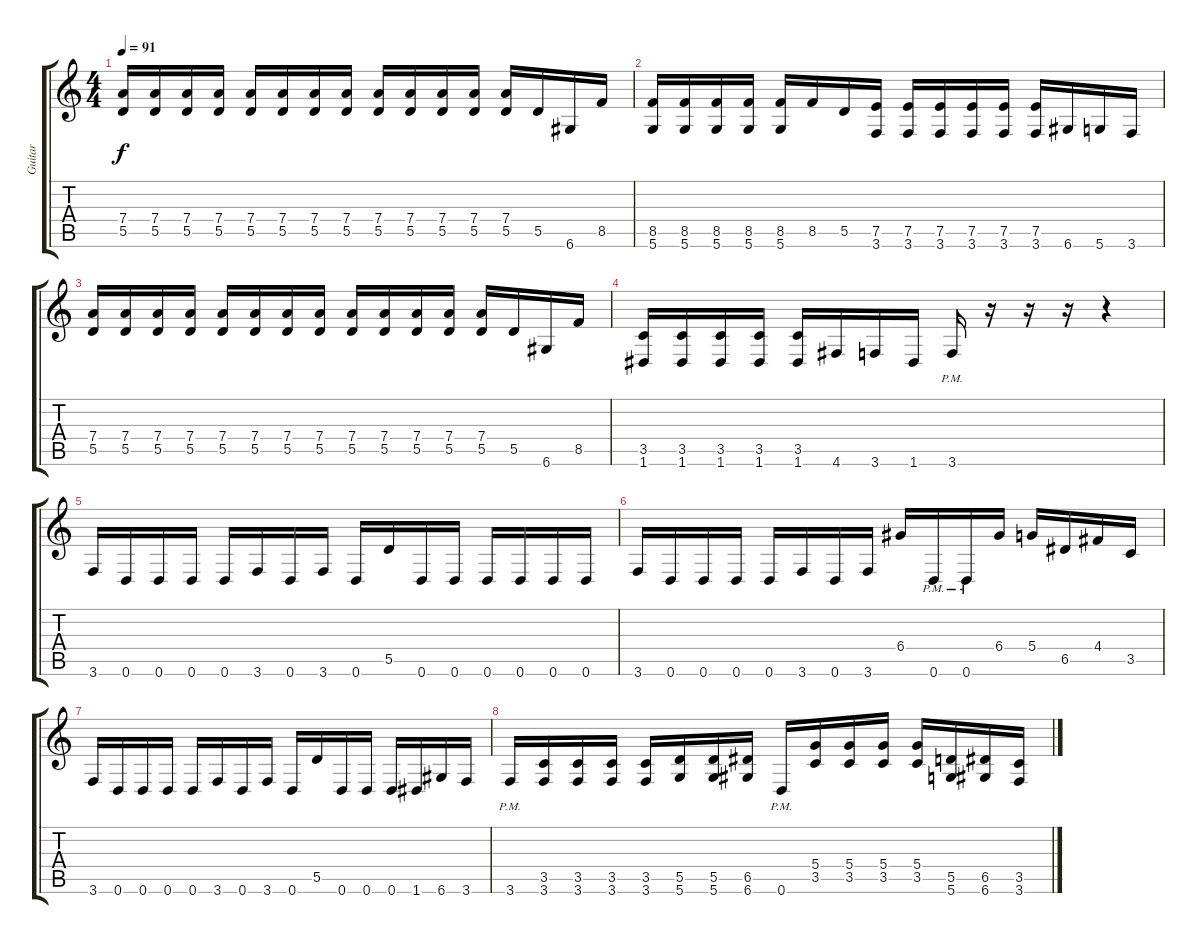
\track ("Guitar" "Guitar") {instrument distortionguitar}
\staff {score tabs}
\tuning (E4 B3 G3 D3 A2 D2) {hide}
\ts (4 4)
\tempo 91
\clef g2
\ks c
(7.4 5.5).16{dy f} (7.4 5.5).16 (7.4 5.5).16 (7.4 5.5).16 (7.4 5.5).16 (7.4 5.5).16 (7.4 5.5).16 (7.4 5.5).16 (7.4 5.5).16 (7.4 5.5).16 (7.4 5.5).16 (7.4 5.5).16 (7.4 5.5).16 5.5.16 6.6.16 8.5.16 |
(8.5 5.6).16 (8.5 5.6).16 (8.5 5.6).16 (8.5 5.6).16 (8.5 5.6).16 8.5.16 5.5.16 (7.5 3.6).16 (7.5 3.6).16 (7.5 3.6).16 (7.5 3.6).16 (7.5 3.6).16 (7.5 3.6).16 6.6.16 5.6.16 3.6.16 |
(7.4 5.5).16 (7.4 5.5).16 (7.4 5.5).16 (7.4 5.5).16 (7.4 5.5).16 (7.4 5.5).16 (7.4 5.5).16 (7.4 5.5).16 (7.4 5.5).16 (7.4 5.5).16 (7.4 5.5).16 (7.4 5.5).16 (7.4 5.5).16 5.5.16 6.6.16 8.5.16 |
(3.5 1.6).16 (3.5 1.6).16 (3.5 1.6).16 (3.5 1.6).16 (3.5 1.6).16 4.6.16 3.6.16 1.6.16 3.6{pm}.16 r.16 r.16 r.16 r.4 |
3.6.16 0.6.16 0.6.16 0.6.16 0.6.16 3.6.16 0.6.16 3.6.16 0.6.16 5.5.16 0.6.16 0.6.16 0.6.16 0.6.16 0.6.16 0.6.16 |
3.6.16 0.6.16 0.6.16 0.6.16 0.6.16 3.6.16 0.6.16 3.6.16 6.4.16 0.6{pm}.16 0.6{pm}.16 6.4.16 5.4.16 6.5.16 4.4.16 3.5.16 |
3.6.16 0.6.16 0.6.16 0.6.16 0.6.16 3.6.16 0.6.16 3.6.16 0.6.16 5.5.16 0.6.16 0.6.16 0.6.16 1.6.16 6.6.16 3.6.16 |
3.6{pm}.16 (3.5 3.6).16 (3.5 3.6).16 (3.5 3.6).16 (3.5 3.6).16 (5.5 5.6).16 (5.5 5.6).16 (6.5 6.6).16 0.6{pm}.16 (5.4 3.5).16 (5.4 3.5).16 (5.4 3.5).16 (5.4 3.5).16 (5.5 5.6).16 (6.5 6.6).16 (3.5 3.6).16
